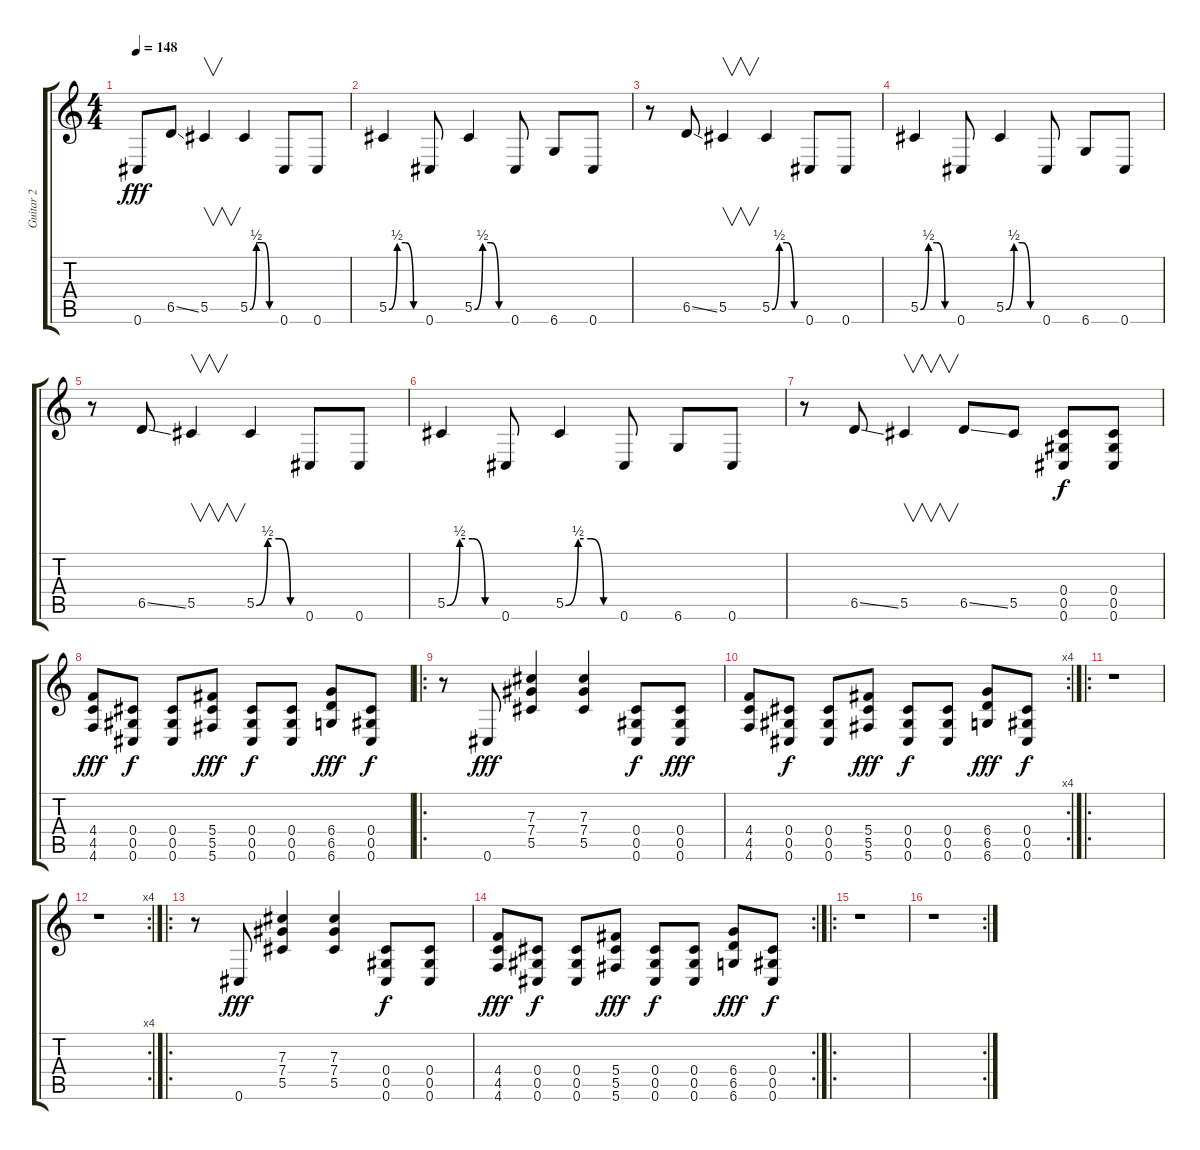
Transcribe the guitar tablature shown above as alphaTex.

\track ("Guitar 2" "Guitar 2") {instrument distortionguitar}
\staff {score tabs}
\tuning (Eb4 Bb3 Gb3 Db3 Ab2 Db2) {hide}
\ts (4 4)
\tempo 148
\clef g2
\ks c
0.6.8{dy fff instrument distortionguitar} 6.5{ss}.8 5.5.4{v} 5.5{be (custom 0 0 15 2 30 2 45 0 60 0)}.4 0.6.8 0.6.8 |
5.5{be (custom 0 0 15 2 30 2 45 0 60 0)}.4 0.6.8 5.5{be (custom 0 0 15 2 30 2 45 0 60 0)}.4 0.6.8 6.6.8 0.6.8 |
r.8 6.5{ss}.8 5.5.4{v} 5.5{be (custom 0 0 15 2 30 2 45 0 60 0)}.4 0.6.8 0.6.8 |
5.5{be (custom 0 0 15 2 30 2 45 0 60 0)}.4 0.6.8 5.5{be (custom 0 0 15 2 30 2 45 0 60 0)}.4 0.6.8 6.6.8 0.6.8 |
r.8 6.5{ss}.8 5.5.4{v} 5.5{be (custom 0 0 15 2 30 2 45 0 60 0)}.4 0.6.8 0.6.8 |
5.5{be (custom 0 0 15 2 30 2 45 0 60 0)}.4 0.6.8 5.5{be (custom 0 0 15 2 30 2 45 0 60 0)}.4 0.6.8 6.6.8 0.6.8 |
r.8 6.5{ss}.8 5.5.4{v} 6.5{ss}.8 5.5.8 (0.4 0.5 0.6).8{dy f} (0.4 0.5 0.6).8 |
(4.4 4.5 4.6).8{dy fff} (0.4 0.5 0.6).8{dy f} (0.4 0.5 0.6).8 (5.4 5.5 5.6).8{dy fff} (0.4 0.5 0.6).8{dy f} (0.4 0.5 0.6).8 (6.4 6.5 6.6).8{dy fff} (0.4 0.5 0.6).8{dy f} |
\ro
r.8 0.6.8{dy fff} (7.3 7.4 5.5).4 (7.3 7.4 5.5).4 (0.4 0.5 0.6).8{dy f} (0.4 0.5 0.6).8{dy fff} |
\rc 4
(4.4 4.5 4.6).8 (0.4 0.5 0.6).8{dy f} (0.4 0.5 0.6).8 (5.4 5.5 5.6).8{dy fff} (0.4 0.5 0.6).8{dy f} (0.4 0.5 0.6).8 (6.4 6.5 6.6).8{dy fff} (0.4 0.5 0.6).8{dy f} |
\ro
r.1 |
\rc 4
r.1 |
\ro
r.8 0.6.8{dy fff} (7.3 7.4 5.5).4 (7.3 7.4 5.5).4 (0.4 0.5 0.6).8{dy f} (0.4 0.5 0.6).8 |
\rc 2
(4.4 4.5 4.6).8{dy fff} (0.4 0.5 0.6).8{dy f} (0.4 0.5 0.6).8 (5.4 5.5 5.6).8{dy fff} (0.4 0.5 0.6).8{dy f} (0.4 0.5 0.6).8 (6.4 6.5 6.6).8{dy fff} (0.4 0.5 0.6).8{dy f} |
\ro
r.1 |
\rc 2
r.1
